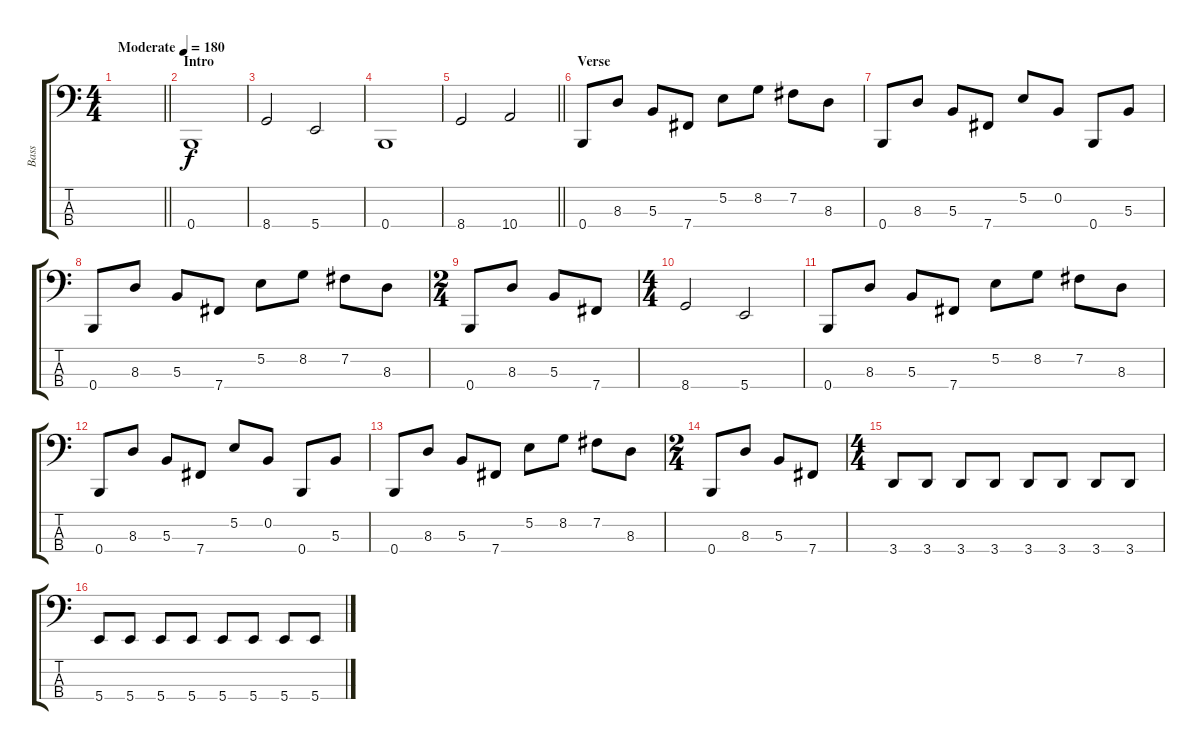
\track ("Bass" "Bass") {instrument electricbassfinger}
\staff {score tabs}
\tuning (E2 B1 Gb1 B0) {hide}
\ts (4 4)
\tempo (180 "Moderate")
\clef f4
\barLineRight lightlight
\ks c
|
\section ("" "Intro")
0.4.1 |
8.4.2 5.4.2 |
0.4.1 |
\barLineRight lightlight
8.4.2 10.4.2 |
\section ("" "Verse")
0.4.8 8.3.8 5.3.8 7.4.8 5.2.8 8.2.8 7.2.8 8.3.8 |
0.4.8 8.3.8 5.3.8 7.4.8 5.2.8 0.2.8 0.4.8 5.3.8 |
0.4.8 8.3.8 5.3.8 7.4.8 5.2.8 8.2.8 7.2.8 8.3.8 |
\ts (2 4)
0.4.8 8.3.8 5.3.8 7.4.8 |
\ts (4 4)
8.4.2 5.4.2 |
0.4.8 8.3.8 5.3.8 7.4.8 5.2.8 8.2.8 7.2.8 8.3.8 |
0.4.8 8.3.8 5.3.8 7.4.8 5.2.8 0.2.8 0.4.8 5.3.8 |
0.4.8 8.3.8 5.3.8 7.4.8 5.2.8 8.2.8 7.2.8 8.3.8 |
\ts (2 4)
0.4.8 8.3.8 5.3.8 7.4.8 |
\ts (4 4)
3.4.8 3.4.8 3.4.8 3.4.8 3.4.8 3.4.8 3.4.8 3.4.8 |
5.4.8 5.4.8 5.4.8 5.4.8 5.4.8 5.4.8 5.4.8 5.4.8
